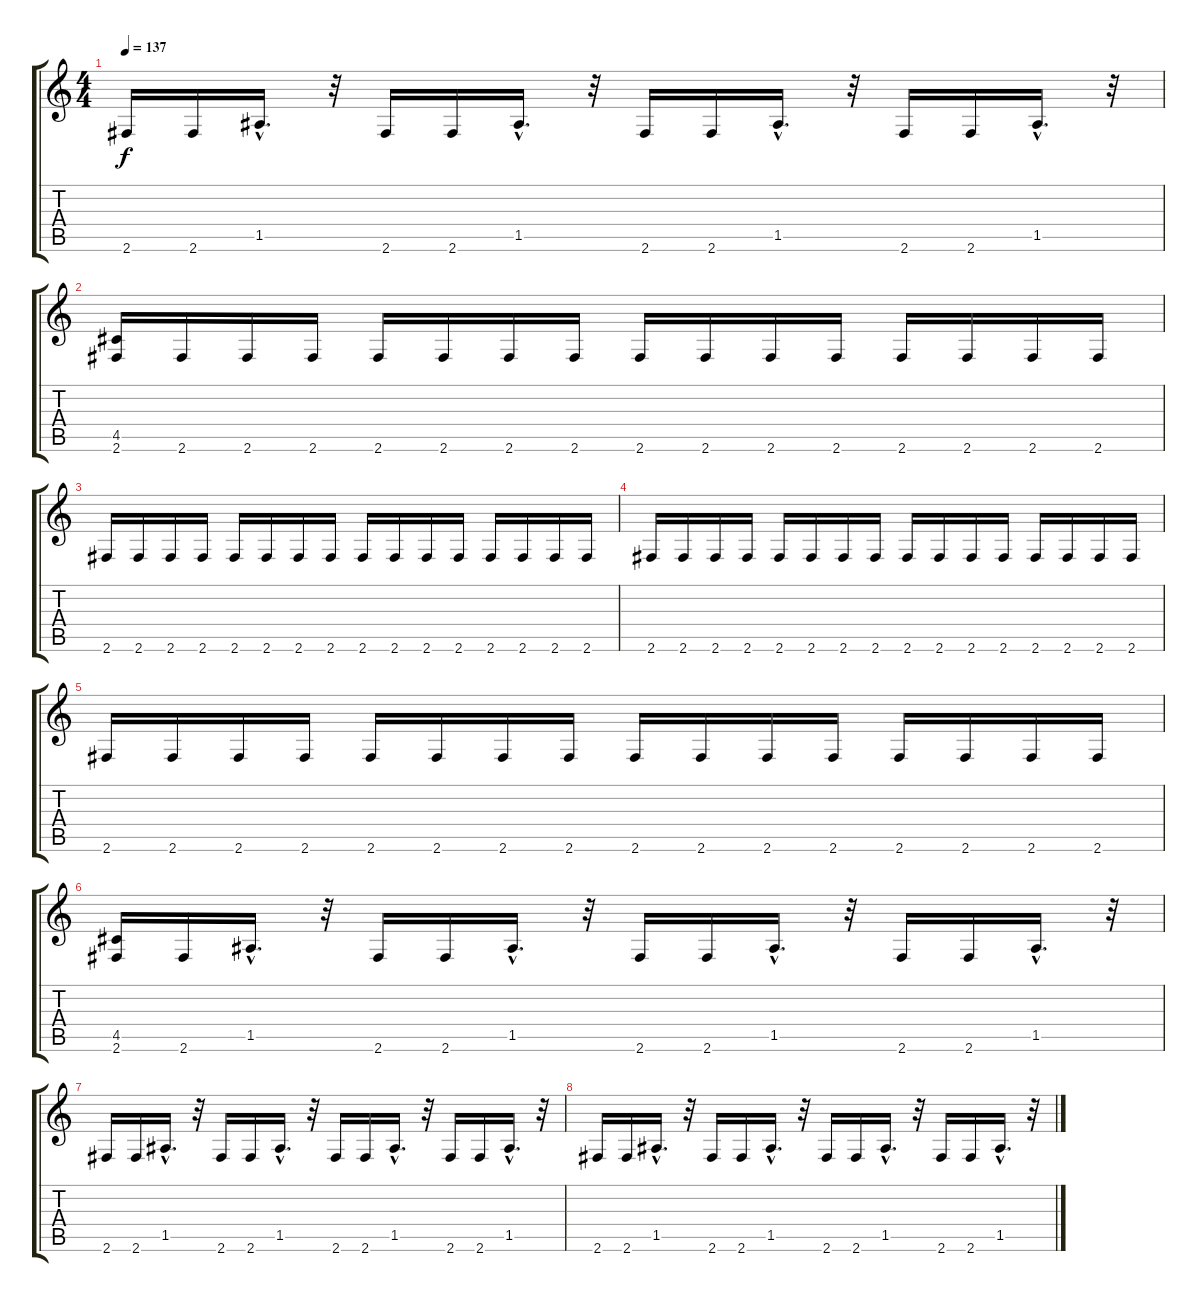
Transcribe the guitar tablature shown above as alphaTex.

\track "" {instrument acousticguitarsteel}
\staff {score tabs}
\tuning (E4 B3 G3 D3 A2 E2) {hide}
\ts (4 4)
\tempo 137
\clef g2
\ks c
2.6.16{dy f} 2.6.16 1.5{hac}.16{d} r.32 2.6.16 2.6.16 1.5{hac}.16{d} r.32 2.6.16 2.6.16 1.5{hac}.16{d} r.32 2.6.16 2.6.16 1.5{hac}.16{d} r.32 |
(4.5 2.6).16 2.6.16 2.6.16 2.6.16 2.6.16 2.6.16 2.6.16 2.6.16 2.6.16 2.6.16 2.6.16 2.6.16 2.6.16 2.6.16 2.6.16 2.6.16 |
2.6.16 2.6.16 2.6.16 2.6.16 2.6.16 2.6.16 2.6.16 2.6.16 2.6.16 2.6.16 2.6.16 2.6.16 2.6.16 2.6.16 2.6.16 2.6.16 |
2.6.16 2.6.16 2.6.16 2.6.16 2.6.16 2.6.16 2.6.16 2.6.16 2.6.16 2.6.16 2.6.16 2.6.16 2.6.16 2.6.16 2.6.16 2.6.16 |
2.6.16 2.6.16 2.6.16 2.6.16 2.6.16 2.6.16 2.6.16 2.6.16 2.6.16 2.6.16 2.6.16 2.6.16 2.6.16 2.6.16 2.6.16 2.6.16 |
(4.5 2.6).16 2.6.16 1.5{hac}.16{d} r.32 2.6.16 2.6.16 1.5{hac}.16{d} r.32 2.6.16 2.6.16 1.5{hac}.16{d} r.32 2.6.16 2.6.16 1.5{hac}.16{d} r.32 |
2.6.16 2.6.16 1.5{hac}.16{d} r.32 2.6.16 2.6.16 1.5{hac}.16{d} r.32 2.6.16 2.6.16 1.5{hac}.16{d} r.32 2.6.16 2.6.16 1.5{hac}.16{d} r.32 |
2.6.16 2.6.16 1.5{hac}.16{d} r.32 2.6.16 2.6.16 1.5{hac}.16{d} r.32 2.6.16 2.6.16 1.5{hac}.16{d} r.32 2.6.16 2.6.16 1.5{hac}.16{d} r.32
